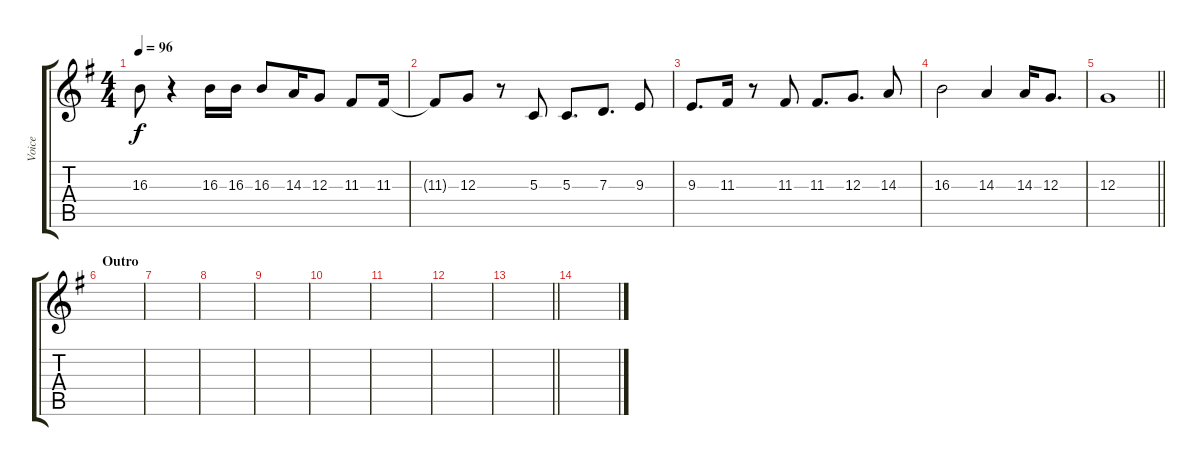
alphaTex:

\track ("Voice" "Voice") {instrument fx5brightness}
\staff {score tabs}
\tuning (E4 B3 G3 D3 A2 E2) {hide}
\ts (4 4)
\tempo 96
\clef g2
\ks g
16.3{t}.8{dy f} r.4 16.3.16 16.3.16 16.3.8 14.3.16 12.3.8 11.3.8 11.3.16 |
11.3{t}.8 12.3.8 r.8 5.3.8 5.3.8{d} 7.3.8{d} 9.3.8 |
9.3.8{d} 11.3.16 r.8 11.3.8 11.3.8{d} 12.3.8{d} 14.3.8 |
16.3.2 14.3.4 14.3.16 12.3.8{d} |
\barLineRight lightlight
12.3.1 |
\section ("" "Outro")
|
|
|
|
|
|
|
\barLineRight lightlight
|
\section ("" "")
